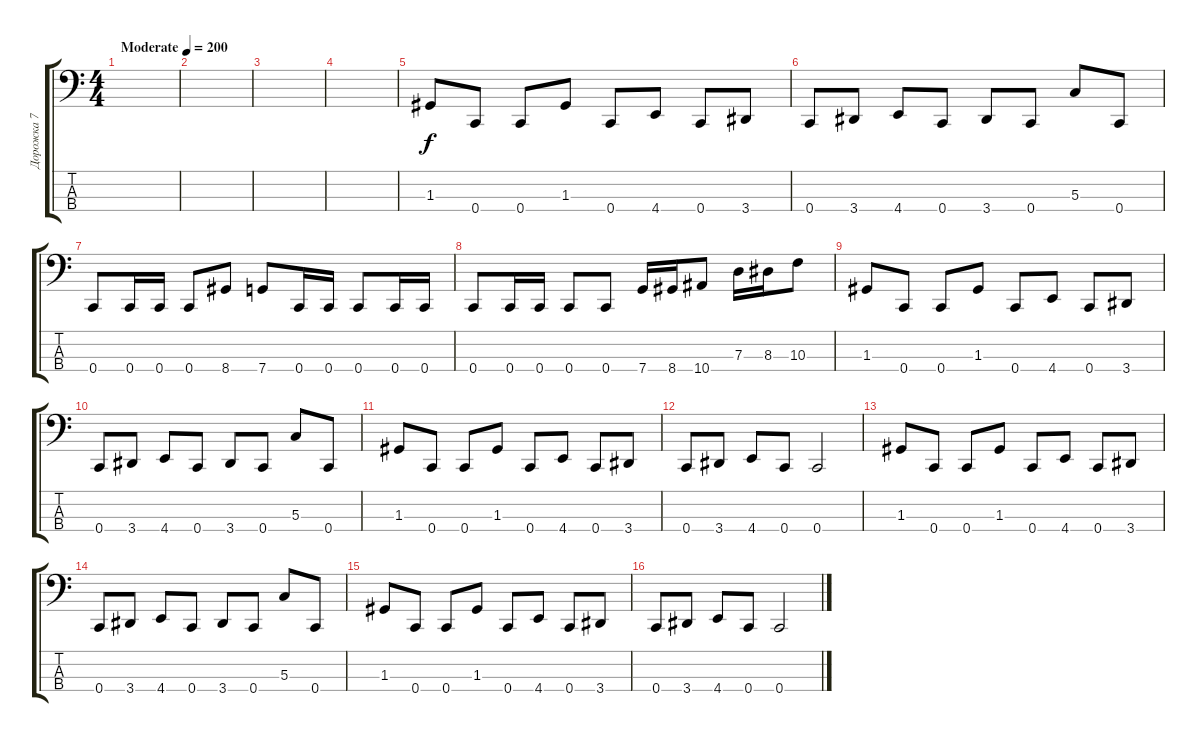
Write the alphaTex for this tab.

\track ("Дорожка 7" "Дорожка 7") {instrument electricbassfinger}
\staff {score tabs}
\tuning (F2 C2 G1 C1) {hide}
\ts (4 4)
\tempo (200 "Moderate")
\clef f4
\ks c
|
|
|
|
1.3.8 0.4.8 0.4.8 1.3.8 0.4.8 4.4.8 0.4.8 3.4.8 |
0.4.8 3.4.8 4.4.8 0.4.8 3.4.8 0.4.8 5.3.8 0.4.8 |
0.4.8 0.4.16 0.4.16 0.4.8 8.4.8 7.4.8 0.4.16 0.4.16 0.4.8 0.4.16 0.4.16 |
0.4.8 0.4.16 0.4.16 0.4.8 0.4.8 7.4.16 8.4.16 10.4.8 7.3.16 8.3.16 10.3.8 |
1.3.8 0.4.8 0.4.8 1.3.8 0.4.8 4.4.8 0.4.8 3.4.8 |
0.4.8 3.4.8 4.4.8 0.4.8 3.4.8 0.4.8 5.3.8 0.4.8 |
1.3.8 0.4.8 0.4.8 1.3.8 0.4.8 4.4.8 0.4.8 3.4.8 |
0.4.8 3.4.8 4.4.8 0.4.8 0.4.2 |
1.3.8 0.4.8 0.4.8 1.3.8 0.4.8 4.4.8 0.4.8 3.4.8 |
0.4.8 3.4.8 4.4.8 0.4.8 3.4.8 0.4.8 5.3.8 0.4.8 |
1.3.8 0.4.8 0.4.8 1.3.8 0.4.8 4.4.8 0.4.8 3.4.8 |
0.4.8 3.4.8 4.4.8 0.4.8 0.4.2
